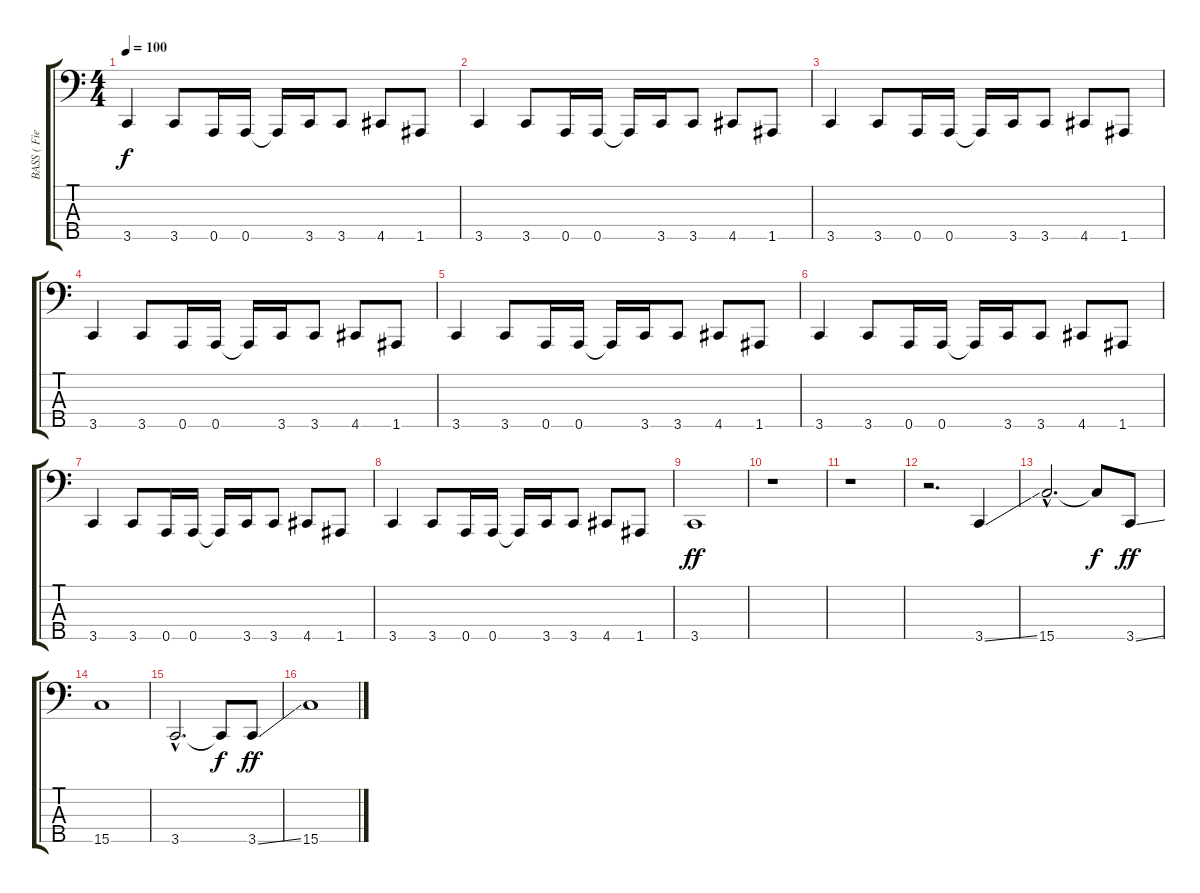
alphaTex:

\track ("BASS ( Fieldy ) - Bilf Dog" "BASS ( Fie") {instrument slapbass1}
\staff {score tabs}
\tuning (F2 C2 G1 D1 A0) {hide}
\ts (4 4)
\tempo 100
\clef f4
\ks c
3.5.4{dy f instrument slapbass1} 3.5.8 0.5.16 0.5.16 0.5{t}.16 3.5.16 3.5.8 4.5.8 1.5.8 |
3.5.4{instrument slapbass1} 3.5.8 0.5.16 0.5.16 0.5{t}.16 3.5.16 3.5.8 4.5.8 1.5.8 |
3.5.4{instrument slapbass1} 3.5.8 0.5.16 0.5.16 0.5{t}.16 3.5.16 3.5.8 4.5.8 1.5.8 |
3.5.4{instrument slapbass1} 3.5.8 0.5.16 0.5.16 0.5{t}.16 3.5.16 3.5.8 4.5.8 1.5.8 |
3.5.4{instrument slapbass1} 3.5.8 0.5.16 0.5.16 0.5{t}.16 3.5.16 3.5.8 4.5.8 1.5.8 |
3.5.4{instrument slapbass1} 3.5.8 0.5.16 0.5.16 0.5{t}.16 3.5.16 3.5.8 4.5.8 1.5.8 |
3.5.4{instrument slapbass1} 3.5.8 0.5.16 0.5.16 0.5{t}.16 3.5.16 3.5.8 4.5.8 1.5.8 |
3.5.4{instrument slapbass1} 3.5.8 0.5.16 0.5.16 0.5{t}.16 3.5.16 3.5.8 4.5.8 1.5.8 |
3.5.1{dy ff instrument electricbassfinger} |
r.1 |
r.1 |
r.2{d} 3.5{ss}.4 |
15.5{hac}.2{d} 15.5{t}.8{dy f} 3.5{ss}.8{dy ff} |
15.5.1 |
3.5{hac}.2{d} 3.5{t}.8{dy f} 3.5{ss}.8{dy ff} |
15.5.1
